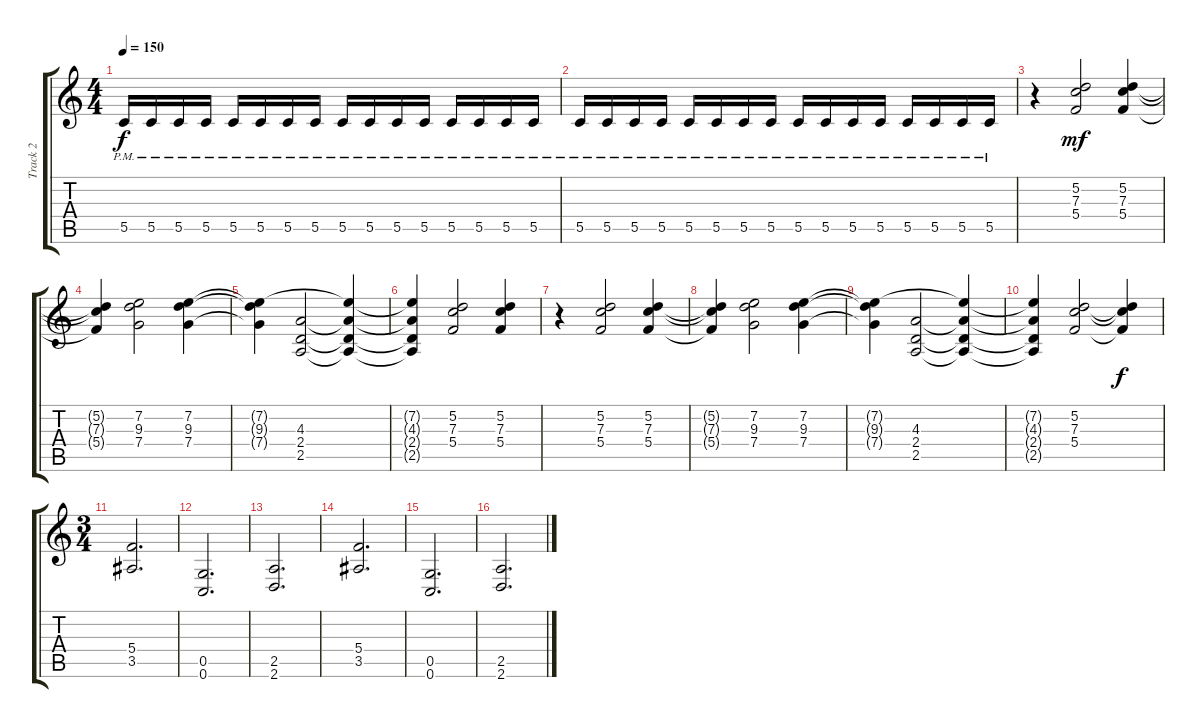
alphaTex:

\track ("Track 2" "Track 2") {instrument distortionguitar}
\staff {score tabs}
\tuning (D4 A3 F3 C3 G2 C2) {hide}
\ts (4 4)
\tempo 150
\clef g2
\ks c
5.5{pm}.16{dy f} 5.5{pm}.16 5.5{pm}.16 5.5{pm}.16 5.5{pm}.16 5.5{pm}.16 5.5{pm}.16 5.5{pm}.16 5.5{pm}.16 5.5{pm}.16 5.5{pm}.16 5.5{pm}.16 5.5{pm}.16 5.5{pm}.16 5.5{pm}.16 5.5{pm}.16 |
5.5{pm}.16 5.5{pm}.16 5.5{pm}.16 5.5{pm}.16 5.5{pm}.16 5.5{pm}.16 5.5{pm}.16 5.5{pm}.16 5.5{pm}.16 5.5{pm}.16 5.5{pm}.16 5.5{pm}.16 5.5{pm}.16 5.5{pm}.16 5.5{pm}.16 5.5{pm}.16 |
r.4 (5.2 7.3 5.4).2{dy mf} (5.2 7.3 5.4).4 |
(5.2{t} 7.3{t} 5.4{t}).4 (7.2 9.3 7.4).2 (7.2 9.3 7.4).4 |
(7.2{t} 9.3{t} 7.4{t}).4 (4.3 2.4 2.5).2 (7.2{t} 4.3{t} 2.4{t} 2.5{t}).4 |
(7.2{t} 4.3{t} 2.4{t} 2.5{t}).4 (5.2 7.3 5.4).2 (5.2 7.3 5.4).4 |
r.4 (5.2 7.3 5.4).2 (5.2 7.3 5.4).4 |
(5.2{t} 7.3{t} 5.4{t}).4 (7.2 9.3 7.4).2 (7.2 9.3 7.4).4 |
(7.2{t} 9.3{t} 7.4{t}).4 (4.3 2.4 2.5).2 (7.2{t} 4.3{t} 2.4{t} 2.5{t}).4 |
(7.2{t} 4.3{t} 2.4{t} 2.5{t}).4 (5.2 7.3 5.4).2 (5.2{t} 7.3{t} 5.4{t}).4{dy f} |
\ts (3 4)
(5.4 3.5).2{d} |
(0.5 0.6).2{d} |
(2.5 2.6).2{d} |
(5.4 3.5).2{d} |
(0.5 0.6).2{d} |
(2.5 2.6).2{d}
